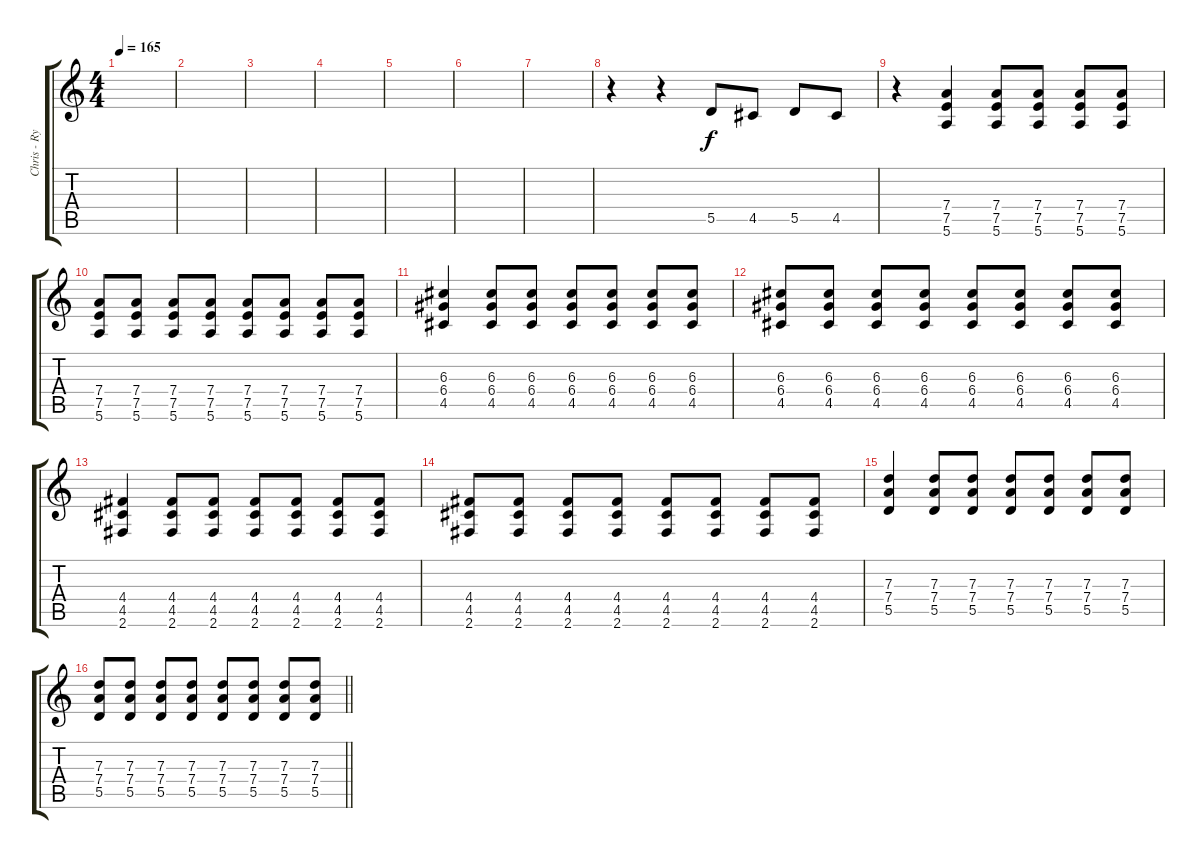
\track ("Chris - Rythm Guitar" "Chris - Ry") {instrument distortionguitar}
\staff {score tabs}
\tuning (E4 B3 G3 D3 A2 E2) {hide}
\ts (4 4)
\tempo 165
\clef g2
\ks c
|
|
|
|
|
|
|
r.4 r.4 5.5.8 4.5.8 5.5.8 4.5.8 |
r.4 (7.4 7.5 5.6).4 (7.4 7.5 5.6).8 (7.4 7.5 5.6).8 (7.4 7.5 5.6).8 (7.4 7.5 5.6).8 |
(7.4 7.5 5.6).8 (7.4 7.5 5.6).8 (7.4 7.5 5.6).8 (7.4 7.5 5.6).8 (7.4 7.5 5.6).8 (7.4 7.5 5.6).8 (7.4 7.5 5.6).8 (7.4 7.5 5.6).8 |
(6.3 6.4 4.5).4 (6.3 6.4 4.5).8 (6.3 6.4 4.5).8 (6.3 6.4 4.5).8 (6.3 6.4 4.5).8 (6.3 6.4 4.5).8 (6.3 6.4 4.5).8 |
(6.3 6.4 4.5).8 (6.3 6.4 4.5).8 (6.3 6.4 4.5).8 (6.3 6.4 4.5).8 (6.3 6.4 4.5).8 (6.3 6.4 4.5).8 (6.3 6.4 4.5).8 (6.3 6.4 4.5).8 |
(4.4 4.5 2.6).4 (4.4 4.5 2.6).8 (4.4 4.5 2.6).8 (4.4 4.5 2.6).8 (4.4 4.5 2.6).8 (4.4 4.5 2.6).8 (4.4 4.5 2.6).8 |
(4.4 4.5 2.6).8 (4.4 4.5 2.6).8 (4.4 4.5 2.6).8 (4.4 4.5 2.6).8 (4.4 4.5 2.6).8 (4.4 4.5 2.6).8 (4.4 4.5 2.6).8 (4.4 4.5 2.6).8 |
(7.3 7.4 5.5).4 (7.3 7.4 5.5).8 (7.3 7.4 5.5).8 (7.3 7.4 5.5).8 (7.3 7.4 5.5).8 (7.3 7.4 5.5).8 (7.3 7.4 5.5).8 |
\barLineRight lightlight
(7.3 7.4 5.5).8 (7.3 7.4 5.5).8 (7.3 7.4 5.5).8 (7.3 7.4 5.5).8 (7.3 7.4 5.5).8 (7.3 7.4 5.5).8 (7.3 7.4 5.5).8 (7.3 7.4 5.5).8
